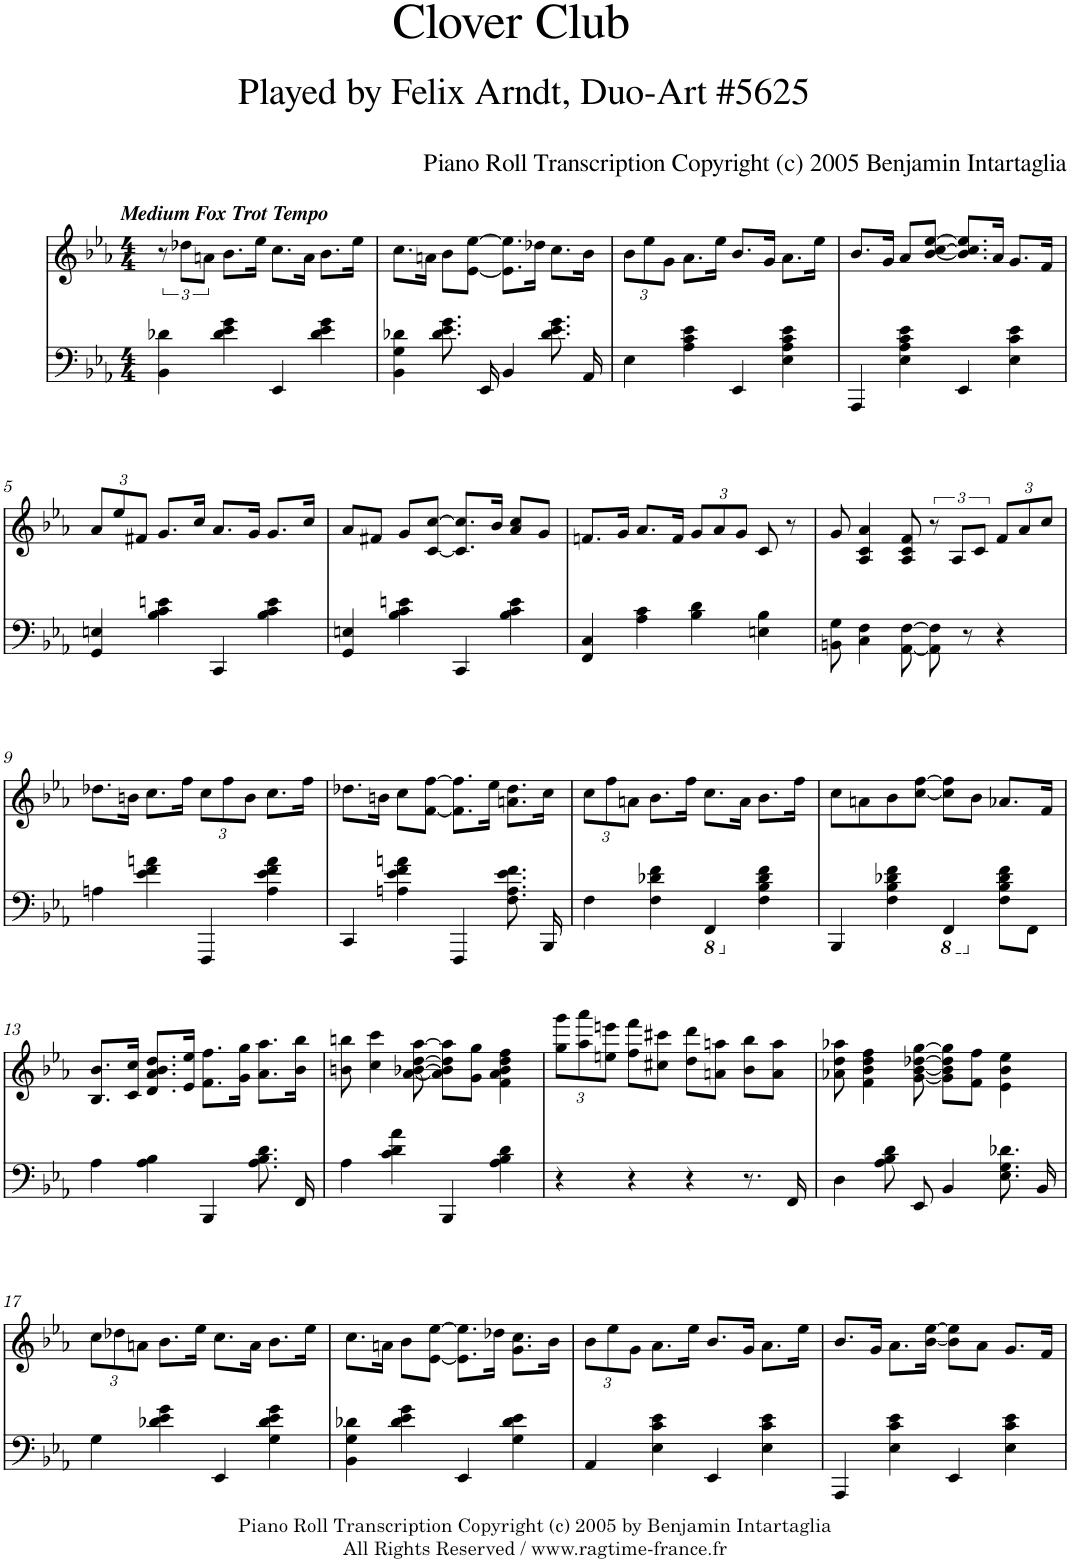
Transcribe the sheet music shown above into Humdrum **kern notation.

**kern	**kern
*part2	*part1
*staff2	*staff1
*I"Piano	*I"Piano
*I'Pno	*I'Pno
*clefF4	*clefG2
*k[b-e-a-]	*k[b-e-a-]
*E-:	*E-:
*M4/4	*M4/4
=1	=1
!	!LO:TX:a:Bi:t=Medium Fox Trot Tempo
4BB-\ 4d-X\	12r
.	12dd-X\L
.	12an\J
4d-\ 4e-\ 4g\	8.b-\L
.	16ee-\Jk
4EE-/	8.cc\L
.	16a\Jk
4d-\ 4e-\ 4g\	8.b-\L
.	16ee-\Jk
=2	=2
4BB-\ 4G\ 4d-X\	8.cc\L
.	16an\Jk
8.d-\ 8.e-\ 8.g\	8b-\L
.	[8e-\ [8ee-\J
16EE-/	.
4BB-/	8.e-\] 8.ee-\]L
.	16dd-X\Jk
8.d-\ 8.e-\ 8.g\	8.cc\L
16AA-/	16b-\Jk
=3	=3
*	*Xbrackettup
4E-\	12b-\L
.	12ee-\
.	12g\J
4A-\ 4c\ 4e-\	8.a-\L
.	16ee-\Jk
4EE-/	8.b-/L
.	16g/Jk
4E-\ 4A-\ 4c\ 4e-\	8.a-\L
.	16ee-\Jk
=4	=4
4AAA-/	8.b-/L
.	16g/Jk
4E-\ 4A-\ 4c\ 4e-\	8a-/L
.	[8b-/ [8cc/ [8ee-/J
4EE-/	8.b-/] 8.cc/] 8.ee-/]L
.	16a-/Jk
4E-\ 4c\ 4e-\	8.g/L
.	16f/Jk
!!LO:LB:g=z
=5	=5
4GG/ 4En/	12a-/L
.	12ee-/
.	12f#X/J
4B-\ 4c\ 4en\	8.g/L
.	16cc/Jk
4CC/	8.a-/L
.	16g/Jk
4B-\ 4c\ 4e\	8.g/L
.	16cc/Jk
=6	=6
4GG/ 4En/	8a-/L
.	8f#X/J
4B-\ 4c\ 4en\	8g/L
.	[8c/ [8cc/J
4CC/	8.c/] 8.cc/]L
.	16b-/Jk
4B-\ 4c\ 4e\	8a-/ 8cc/L
.	8g/J
=7	=7
4FF/ 4C/	8.fn/L
.	16g/Jk
4A-\ 4c\	8.a-/L
.	16f/Jk
4B-\ 4d\	12g/L
.	12a-/
.	12g/J
4En\ 4B-\	8c/
.	8r
=8	=8
8BBn\ 8G\	8g/
4C\ 4F\	4A-/ 4c/ 4a-/
[8AA-\ [8F\	8A-/ 8c/ 8f/
*	*brackettup
8AA-\] 8F\]	12r
.	12A-/L
8r	.
.	12c/J
*	*Xbrackettup
4r	12f/L
.	12a-/
.	12cc/J
!!LO:LB:g=z
=9	=9
4An\	8.dd-X\L
.	16bn\Jk
4e-\ 4f\ 4an\	8.cc\L
.	16ff\Jk
4FFF/	12cc\L
.	12ff\
.	12b\J
4A\ 4e-\ 4f\ 4a\	8.cc\L
.	16ff\Jk
=10	=10
4CC/	8.dd-X\L
.	16bn\Jk
4An\ 4e-\ 4f\ 4an\	8cc\L
.	[8f\ [8ff\J
4FFF/	8.f\] 8.ff\]L
.	16ee-\Jk
8.F\ 8.A\ 8.e-\ 8.f\	8.an\ 8.dd-\L
16BBB-/	16cc\Jk
=11	=11
4F\	12cc\L
.	12ff\
.	12an\J
4F\ 4d-X\ 4f\	8.b-\L
.	16ff\Jk
*8ba	*
4FFF/	8.cc\L
.	16a\Jk
*X8ba	*
4F\ 4B-\ 4d-\ 4f\	8.b-\L
.	16ff\Jk
=12	=12
4BBB-/	8cc\L
.	8an\
4F\ 4B-\ 4d-X\ 4f\	8b-\
.	[8cc\ [8ff\J
*8ba	*
4FFF/	8cc\] 8ff\]L
.	8b-\J
*X8ba	*
8F\ 8B-\ 8d-\ 8f\L	8.a-X/L
8FF\J	.
.	16f/Jk
!!LO:LB:g=z
=13	=13
4A-\	8.B-/ 8.b-/L
.	16c/ 16cc/Jk
4A-\ 4B-\	8.d/ 8.a-/ 8.b-/ 8.dd/L
.	16e-/ 16ee-/Jk
4BBB-/	8.f\ 8.ff\L
.	16g\ 16gg\Jk
8.A-\ 8.B-\ 8.d\	8.a-\ 8.aa-\L
16FF/	16b-\ 16bb-\Jk
=14	=14
4A-\	8bn\ 8bbn\
.	4cc\ 4ccc\
4c\ 4d\ 4a-\	.
.	[8a-\ [8b-X\ [8dd\ [8aa-\
4BBB-/	8a-\] 8b-\] 8dd\] 8aa-\]L
.	8g\ 8gg\J
4A-\ 4B-\ 4d\	4f\ 4a-\ 4b-\ 4dd\ 4ff\
=15	=15
4r	12gg\ 12ggg\L
.	12aa-\ 12aaa-\
.	12een\ 12eeen\J
4r	8ff\ 8fff\L
.	8cc#X\ 8ccc#X\J
4r	8dd\ 8ddd\L
.	8an\ 8aan\J
8.r	8b-\ 8bb-\L
.	8a\ 8aa\J
16FF/	.
=16	=16
4D\	8a-X\ 8dd\ 8aa-X\
.	4f\ 4b-\ 4dd\ 4ff\
8A-\ 8B-\ 8d\	.
8EE-/	[8g\ [8b-\ [8dd-X\ [8gg\
4BB-/	8g\] 8b-\] 8dd-\] 8gg\]L
.	8f\ 8ff\J
8.E-\ 8.G\ 8.d-X\	4e-\ 4b-\ 4ee-\
16BB-/	.
!!LO:LB:g=z
=17	=17
4G\	12cc\L
.	12dd-X\
.	12an\J
4d-X\ 4e-\ 4g\	8.b-\L
.	16ee-\Jk
4EE-/	8.cc\L
.	16a\Jk
4G\ 4d-\ 4e-\ 4g\	8.b-\L
.	16ee-\Jk
=18	=18
4BB-\ 4G\ 4d-X\	8.cc\L
.	16an\Jk
4d-\ 4e-\ 4g\	8b-\L
.	[8e-\ [8ee-\J
4EE-/	8.e-\] 8.ee-\]L
.	16dd-X\Jk
4G\ 4d-\ 4e-\	8.g\ 8.cc\L
.	16b-\Jk
=19	=19
4AA-/	12b-\L
.	12ee-\
.	12g\J
4E-\ 4c\ 4e-\	8.a-\L
.	16ee-\Jk
4EE-/	8.b-/L
.	16g/Jk
4E-\ 4c\ 4e-\	8.a-\L
.	16ee-\Jk
=20	=20
4AAA-/	8.b-/L
.	16g/Jk
4E-\ 4c\ 4e-\	8.a-\L
.	[16b-\ [16ee-\Jk
4EE-/	8b-\] 8ee-\]L
.	8a-\J
4E-\ 4c\ 4e-\	8.g/L
.	16f/Jk
=	=
*-	*-
